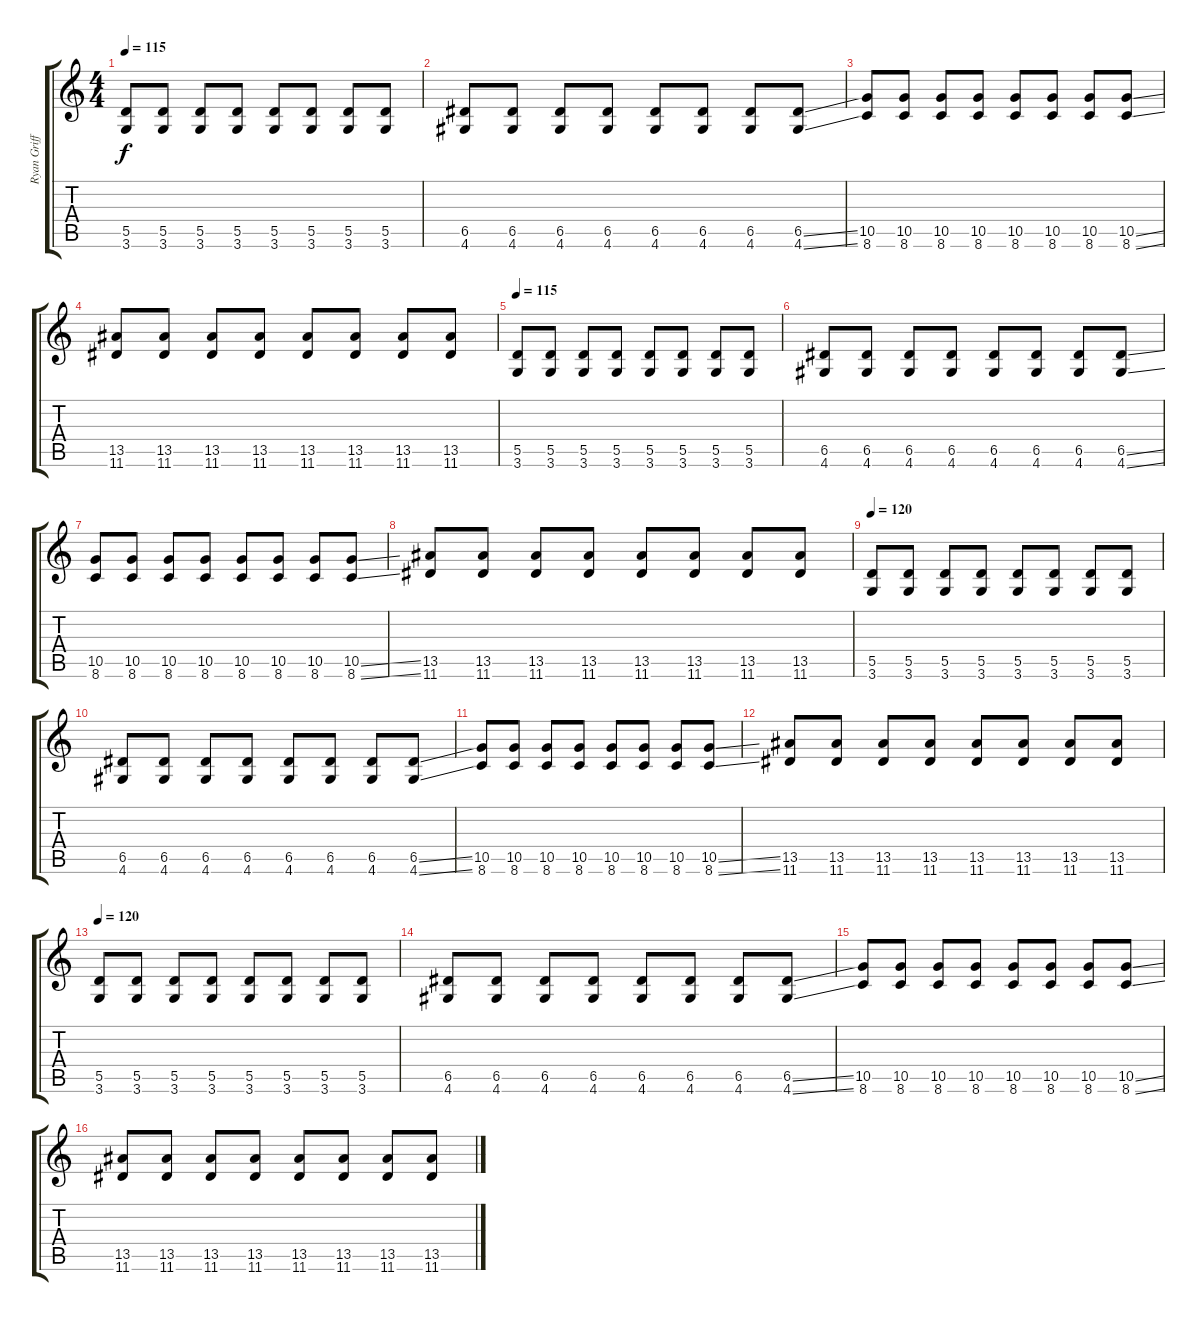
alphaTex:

\track ("Ryan Griffits" "Ryan Griff") {instrument overdrivenguitar}
\staff {score tabs}
\tuning (E4 B3 G3 D3 A2 E2) {hide}
\ts (4 4)
\tempo 115
\clef g2
\ks c
(5.5 3.6).8{dy f} (5.5 3.6).8 (5.5 3.6).8 (5.5 3.6).8 (5.5 3.6).8 (5.5 3.6).8 (5.5 3.6).8 (5.5 3.6).8 |
(6.5 4.6).8 (6.5 4.6).8 (6.5 4.6).8 (6.5 4.6).8 (6.5 4.6).8 (6.5 4.6).8 (6.5 4.6).8 (6.5{ss} 4.6{ss}).8 |
(10.5 8.6).8 (10.5 8.6).8 (10.5 8.6).8 (10.5 8.6).8 (10.5 8.6).8 (10.5 8.6).8 (10.5 8.6).8 (10.5{ss} 8.6{ss}).8 |
(13.5 11.6).8 (13.5 11.6).8 (13.5 11.6).8 (13.5 11.6).8 (13.5 11.6).8 (13.5 11.6).8 (13.5 11.6).8 (13.5 11.6).8 |
\tempo 115
(5.5 3.6).8 (5.5 3.6).8 (5.5 3.6).8 (5.5 3.6).8 (5.5 3.6).8 (5.5 3.6).8 (5.5 3.6).8 (5.5 3.6).8 |
(6.5 4.6).8 (6.5 4.6).8 (6.5 4.6).8 (6.5 4.6).8 (6.5 4.6).8 (6.5 4.6).8 (6.5 4.6).8 (6.5{ss} 4.6{ss}).8 |
(10.5 8.6).8 (10.5 8.6).8 (10.5 8.6).8 (10.5 8.6).8 (10.5 8.6).8 (10.5 8.6).8 (10.5 8.6).8 (10.5{ss} 8.6{ss}).8 |
(13.5 11.6).8 (13.5 11.6).8 (13.5 11.6).8 (13.5 11.6).8 (13.5 11.6).8 (13.5 11.6).8 (13.5 11.6).8 (13.5 11.6).8 |
\tempo 120
(5.5 3.6).8 (5.5 3.6).8 (5.5 3.6).8 (5.5 3.6).8 (5.5 3.6).8 (5.5 3.6).8 (5.5 3.6).8 (5.5 3.6).8 |
(6.5 4.6).8 (6.5 4.6).8 (6.5 4.6).8 (6.5 4.6).8 (6.5 4.6).8 (6.5 4.6).8 (6.5 4.6).8 (6.5{ss} 4.6{ss}).8 |
(10.5 8.6).8 (10.5 8.6).8 (10.5 8.6).8 (10.5 8.6).8 (10.5 8.6).8 (10.5 8.6).8 (10.5 8.6).8 (10.5{ss} 8.6{ss}).8 |
(13.5 11.6).8 (13.5 11.6).8 (13.5 11.6).8 (13.5 11.6).8 (13.5 11.6).8 (13.5 11.6).8 (13.5 11.6).8 (13.5 11.6).8 |
\tempo 120
(5.5 3.6).8 (5.5 3.6).8 (5.5 3.6).8 (5.5 3.6).8 (5.5 3.6).8 (5.5 3.6).8 (5.5 3.6).8 (5.5 3.6).8 |
(6.5 4.6).8 (6.5 4.6).8 (6.5 4.6).8 (6.5 4.6).8 (6.5 4.6).8 (6.5 4.6).8 (6.5 4.6).8 (6.5{ss} 4.6{ss}).8 |
(10.5 8.6).8 (10.5 8.6).8 (10.5 8.6).8 (10.5 8.6).8 (10.5 8.6).8 (10.5 8.6).8 (10.5 8.6).8 (10.5{ss} 8.6{ss}).8 |
(13.5 11.6).8 (13.5 11.6).8 (13.5 11.6).8 (13.5 11.6).8 (13.5 11.6).8 (13.5 11.6).8 (13.5 11.6).8 (13.5 11.6).8
